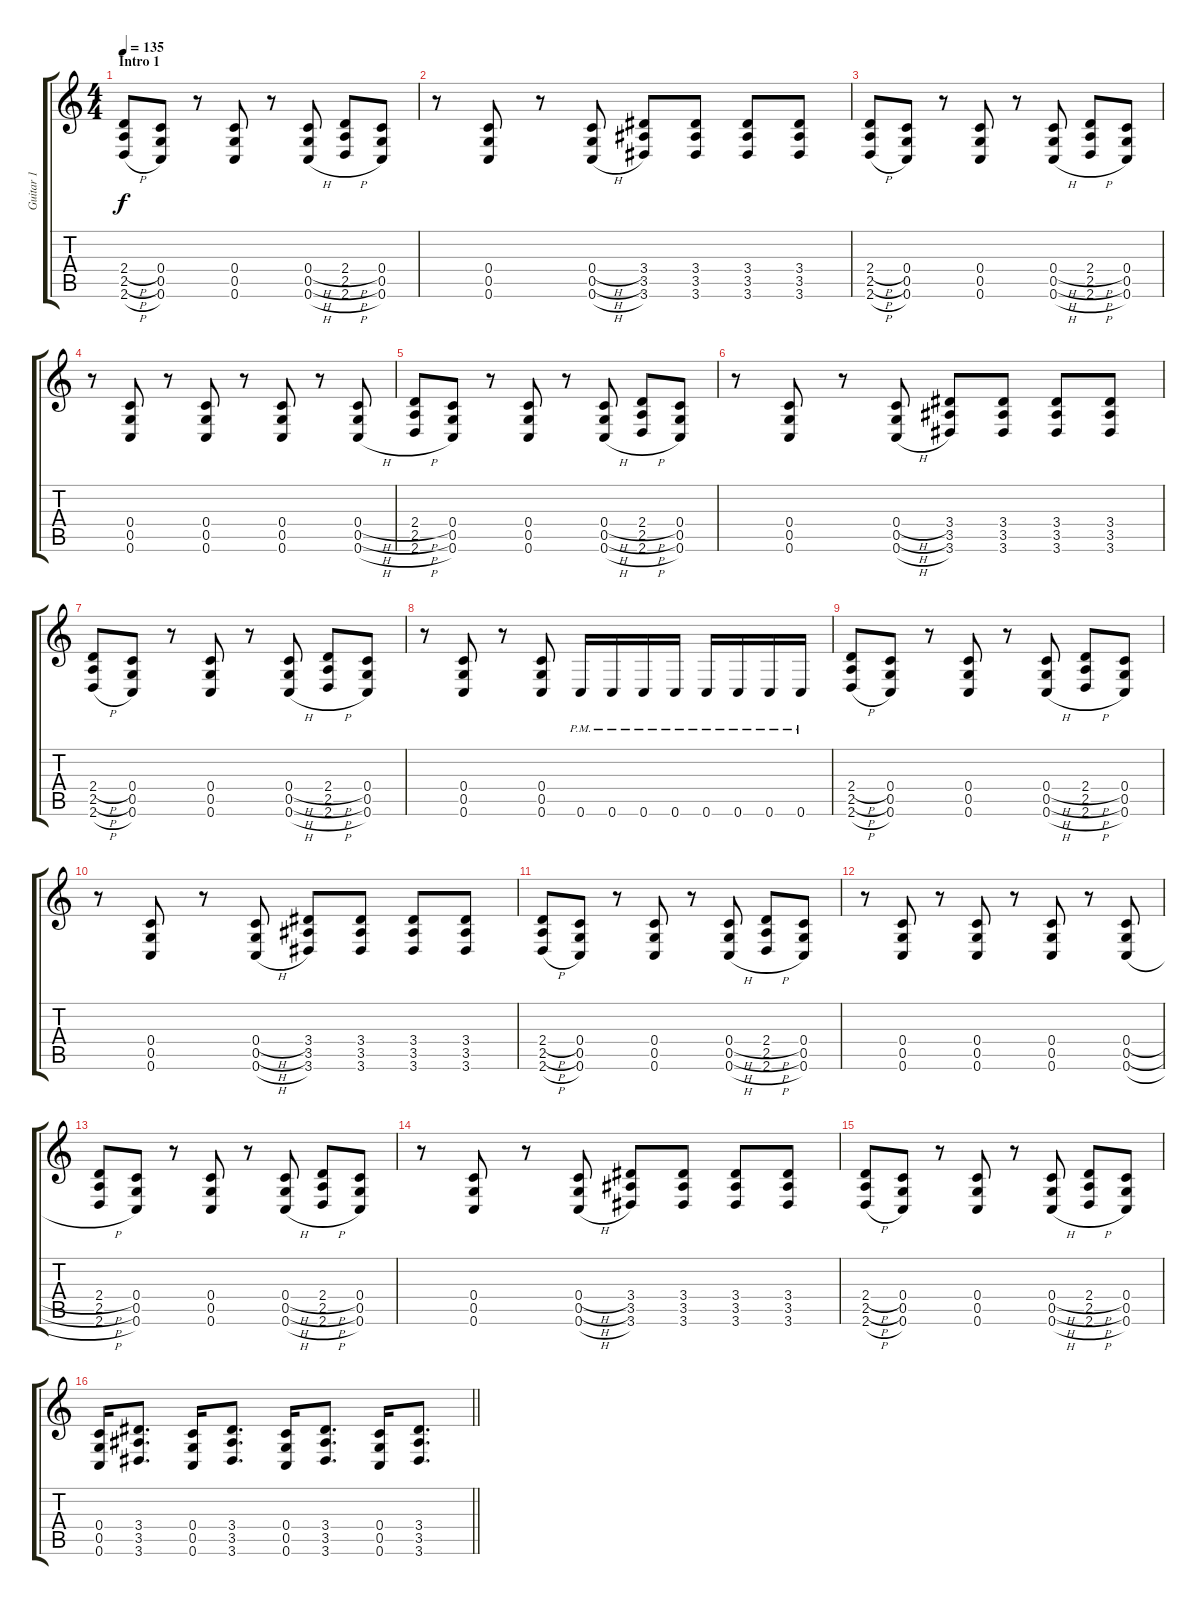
\track ("Guitar 1" "Guitar 1") {instrument distortionguitar}
\staff {score tabs}
\tuning (D4 A3 F3 C3 G2 C2) {hide}
\ts (4 4)
\section ("" "Intro 1")
\tempo 135
\clef g2
\ks c
(2.4{h} 2.5{h} 2.6{h}).8{dy f balance 2 instrument distortionguitar} (0.4 0.5 0.6).8 r.8 (0.4 0.5 0.6).8 r.8 (0.4{h} 0.5{h} 0.6{h}).8 (2.4{h} 2.5{h} 2.6{h}).8 (0.4 0.5 0.6).8 |
r.8 (0.4 0.5 0.6).8 r.8 (0.4{h} 0.5{h} 0.6{h}).8 (3.4 3.5 3.6).8 (3.4 3.5 3.6).8 (3.4 3.5 3.6).8 (3.4 3.5 3.6).8 |
(2.4{h} 2.5{h} 2.6{h}).8 (0.4 0.5 0.6).8 r.8 (0.4 0.5 0.6).8 r.8 (0.4{h} 0.5{h} 0.6{h}).8 (2.4{h} 2.5{h} 2.6{h}).8 (0.4 0.5 0.6).8 |
r.8 (0.4 0.5 0.6).8 r.8 (0.4 0.5 0.6).8 r.8 (0.4 0.5 0.6).8 r.8 (0.4{h} 0.5{h} 0.6{h}).8 |
(2.4{h} 2.5{h} 2.6{h}).8 (0.4 0.5 0.6).8 r.8 (0.4 0.5 0.6).8 r.8 (0.4{h} 0.5{h} 0.6{h}).8 (2.4{h} 2.5{h} 2.6{h}).8 (0.4 0.5 0.6).8 |
r.8 (0.4 0.5 0.6).8 r.8 (0.4{h} 0.5{h} 0.6{h}).8 (3.4 3.5 3.6).8 (3.4 3.5 3.6).8 (3.4 3.5 3.6).8 (3.4 3.5 3.6).8 |
(2.4{h} 2.5{h} 2.6{h}).8 (0.4 0.5 0.6).8 r.8 (0.4 0.5 0.6).8 r.8 (0.4{h} 0.5{h} 0.6{h}).8 (2.4{h} 2.5{h} 2.6{h}).8 (0.4 0.5 0.6).8 |
r.8 (0.4 0.5 0.6).8 r.8 (0.4 0.5 0.6).8 0.6{pm}.16 0.6{pm}.16 0.6{pm}.16 0.6{pm}.16 0.6{pm}.16 0.6{pm}.16 0.6{pm}.16 0.6{pm}.16 |
(2.4{h} 2.5{h} 2.6{h}).8{balance 0} (0.4 0.5 0.6).8 r.8 (0.4 0.5 0.6).8 r.8 (0.4{h} 0.5{h} 0.6{h}).8 (2.4{h} 2.5{h} 2.6{h}).8 (0.4 0.5 0.6).8 |
r.8 (0.4 0.5 0.6).8 r.8 (0.4{h} 0.5{h} 0.6{h}).8 (3.4 3.5 3.6).8 (3.4 3.5 3.6).8 (3.4 3.5 3.6).8 (3.4 3.5 3.6).8 |
(2.4{h} 2.5{h} 2.6{h}).8 (0.4 0.5 0.6).8 r.8 (0.4 0.5 0.6).8 r.8 (0.4{h} 0.5{h} 0.6{h}).8 (2.4{h} 2.5{h} 2.6{h}).8 (0.4 0.5 0.6).8 |
r.8 (0.4 0.5 0.6).8 r.8 (0.4 0.5 0.6).8 r.8 (0.4 0.5 0.6).8 r.8 (0.4{h} 0.5{h} 0.6{h}).8 |
(2.4{h} 2.5{h} 2.6{h}).8 (0.4 0.5 0.6).8 r.8 (0.4 0.5 0.6).8 r.8 (0.4{h} 0.5{h} 0.6{h}).8 (2.4{h} 2.5{h} 2.6{h}).8 (0.4 0.5 0.6).8 |
r.8 (0.4 0.5 0.6).8 r.8 (0.4{h} 0.5{h} 0.6{h}).8 (3.4 3.5 3.6).8 (3.4 3.5 3.6).8 (3.4 3.5 3.6).8 (3.4 3.5 3.6).8 |
(2.4{h} 2.5{h} 2.6{h}).8 (0.4 0.5 0.6).8 r.8 (0.4 0.5 0.6).8 r.8 (0.4{h} 0.5{h} 0.6{h}).8 (2.4{h} 2.5{h} 2.6{h}).8 (0.4 0.5 0.6).8 |
\barLineRight lightlight
(0.4 0.5 0.6).16 (3.4 3.5 3.6).8{d} (0.4 0.5 0.6).16 (3.4 3.5 3.6).8{d} (0.4 0.5 0.6).16 (3.4 3.5 3.6).8{d} (0.4 0.5 0.6).16 (3.4 3.5 3.6).8{d}
